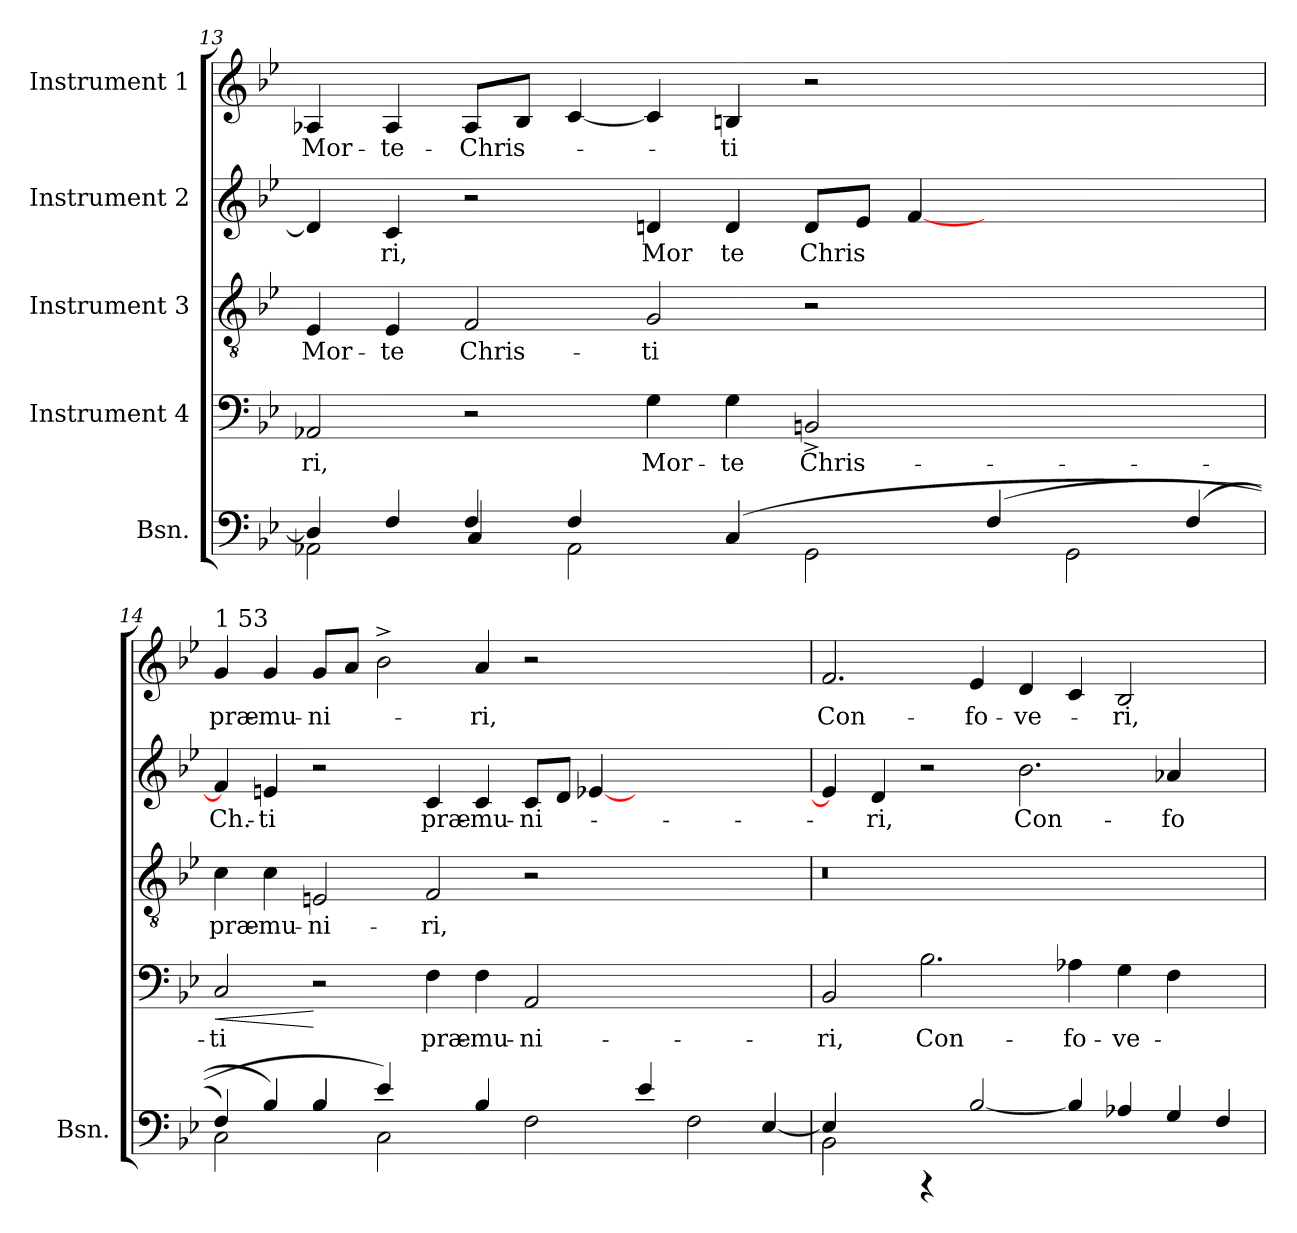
**kern	**kern	**text	**dynam	**kern	**text	**kern	**text	**kern	**text
*part5	*part4	*part4	*part4	*part3	*part3	*part2	*part2	*part1	*part1
*staff5	*staff4	*staff4	*staff4	*staff3	*staff3	*staff2	*staff2	*staff1	*staff1
*I"Bsn.	*I"Instrument 4	*	*	*I"Instrument 3	*	*I"Instrument 2	*	*I"Instrument 1	*
*I'Bsn.	*	*	*	*	*	*	*	*	*
*clefF4	*clefF4	*	*	*clefGv2	*	*clefG2	*	*clefG2	*
*k[b-e-]	*k[b-e-]	*	*	*k[b-e-]	*	*k[b-e-]	*	*k[b-e-]	*
*B-:	*B-:	*	*	*B-:	*	*B-:	*	*B-:	*
=13	=13	=13	=13	=13	=13	=13	=13	=13	=13
*^	*	*	*	*	*	*	*	*	*
!	!	!	!LO:LY:b:cj	!	!	!LO:LY:b:cj	!	!	!	!LO:LY:b:cj
2AA-X\	4D-/]	2AA-X/	-ri,	.	4E-/	Mor-	4d-/]	.	4A-X/	-Mor-
!	!	!	!	!	!	!LO:LY:b:cj	!	!LO:LY:b:cj	!	!LO:LY:b:cj
.	4F/)	.	.	.	4E-/	-te	4c/	ri,	4A-/	-te-
!	!	!	!	!	!	!LO:LY:b:cj	!	!	!	!LO:LY:b
(>4F/	4C/)	2r	.	.	2F/	Chris-	2r	.	8A-/L	-Chris-
.	.	.	.	.	.	.	.	.	8B-/J	.
2AA-\	4F/)	.	.	.	.	.	.	.	[<4c/	.
!	!	!	!LO:LY:b:cj	!	!	!LO:LY:b:cj	!	!LO:LY:b:cj	!	!
.	0ryy	4G\	Mor-	.	2G/	-ti	4dn/	Mor	4c/]	.
!	!	!	!LO:LY:b:cj	!	!	!	!	!LO:LY:b:cj	!	!LO:LY:b:cj
(>4C/	.	4G\	-te	.	.	.	4d/	te	4Bn/	-ti
!	!	!	!LO:LY:b:cj	!	!	!	!	!LO:LY:b	!	!
2GG\	.	2BBn^>/	Chris-	.	2r	.	8d/L	Chris	2r	.
.	.	.	.	.	.	.	8e-/J	.	.	.
.	.	.	.	.	.	.	[>4f/	.	.	.
(>4F/	.	1ryy	.	.	1ryy	.	1ryy	.	1ryy	.
2GG\	.	.	.	.	.	.	.	.	.	.
(>4F/	.	.	.	.	.	.	.	.	.	.
!!LO:LB:g=z
=14	=14	=14	=14	=14	=14	=14	=14	=14	=14	=14
!	!	!	!	!	!	!	!	!	!LO:TX:a:t=1 53	!
!	!	!	!LO:LY:b:cj	!LO:HP:b	!	!LO:LY:b:cj	!	!LO:LY:b:rj	!	!LO:LY:b:cj
2C\	4F/)	2C/	-ti	<	4c\	præ-	4f/]	Ch.-	4g/	præ-
!	!	!	!	!	!	!LO:LY:b:cj	!	!LO:LY:b:cj	!	!LO:LY:b:cj
.	4B-/)	.	.	.	4c\	-mu-	4en/	-ti	4g/	-mu-
!	!	!	!	!	!	!LO:LY:b:cj	!	!	!	!LO:LY:b:cj
(>4B-/	4B-/)	2r	.	[	2En/	-ni-	2r	.	8g/L	-ni-
.	.	.	.	.	.	.	.	.	8a/J	.
2C\	4e-/)	.	.	.	.	.	.	.	2b-^<\	.
!	!	!	!LO:LY:b:cj	!	!	!LO:LY:b:cj	!	!LO:LY:b:cj	!	!
.	0ryy	4F\	præ-	.	2F/	-ri,	4c/	præ-	.	.
!	!	!	!LO:LY:b:cj	!	!	!	!	!LO:LY:b:cj	!	!LO:LY:b:cj
(>4B-/	.	4F\	-mu-	.	.	.	4c/	-mu-	4a/	-ri,
!	!	!	!LO:LY:b:cj	!	!	!	!	!LO:LY:b:cj	!	!
2F\	.	2AA/	-ni-	.	2r	.	8c/L	-ni-	2r	.
.	.	.	.	.	.	.	8d/J	.	.	.
.	.	.	.	.	.	.	[<4e-X/	.	.	.
(>4e-/	.	1ryy	.	.	1ryy	.	1ryy	.	1ryy	.
2F\	.	.	.	.	.	.	.	.	.	.
[>4E-/	.	.	.	.	.	.	.	.	.	.
=15	=15	=15	=15	=15	=15	=15	=15	=15	=15	=15
!	!	!	!LO:LY:b:cj	!	!	!	!	!	!	!LO:LY:b:cj
4E-/]	2BB-\	2BB-/	-ri,	.	0r	.	4e-/]	.	2.f/	Con-
!	!	!	!	!	!	!	!	!LO:LY:b:cj	!	!
0ryy	.	.	.	.	.	.	4d/	-ri,	.	.
!	!	!	!LO:LY:b:cj	!	!	!	!	!	!	!
.	4rGGG	2.B-\	Con-	.	.	.	2r	.	.	.
!	!	!	!	!	!	!	!	!	!	!LO:LY:b:cj
.	[>2B-/	.	.	.	.	.	.	.	4e-/	-fo-
!	!	!	!	!	!	!	!	!LO:LY:b:cj	!	!LO:LY:b:cj
.	.	.	.	.	.	.	2.b-\	Con-	4d/	-ve-
!	!	!	!LO:LY:b:cj	!	!	!	!	!	!	!
.	4B-/]	4A-X\	-fo-	.	.	.	.	.	4c/	.
!	!	!	!LO:LY:b:cj	!	!	!	!	!	!	!LO:LY:b:cj
.	4A-X/	4G\	-ve-	.	.	.	.	.	2B-/	-ri,
!	!	!	!	!	!	!	!	!LO:LY:b:cj	!	!
.	4G/	4F\	.	.	.	.	4a-X/	-fo-	.	.
.	4F/	4ryy	.	.	4ryy	.	4ryy	.	4ryy	.
*v	*v	*	*	*	*	*	*	*	*	*
=	=	=	=	=	=	=	=	=	=
*-	*-	*-	*-	*-	*-	*-	*-	*-	*-
